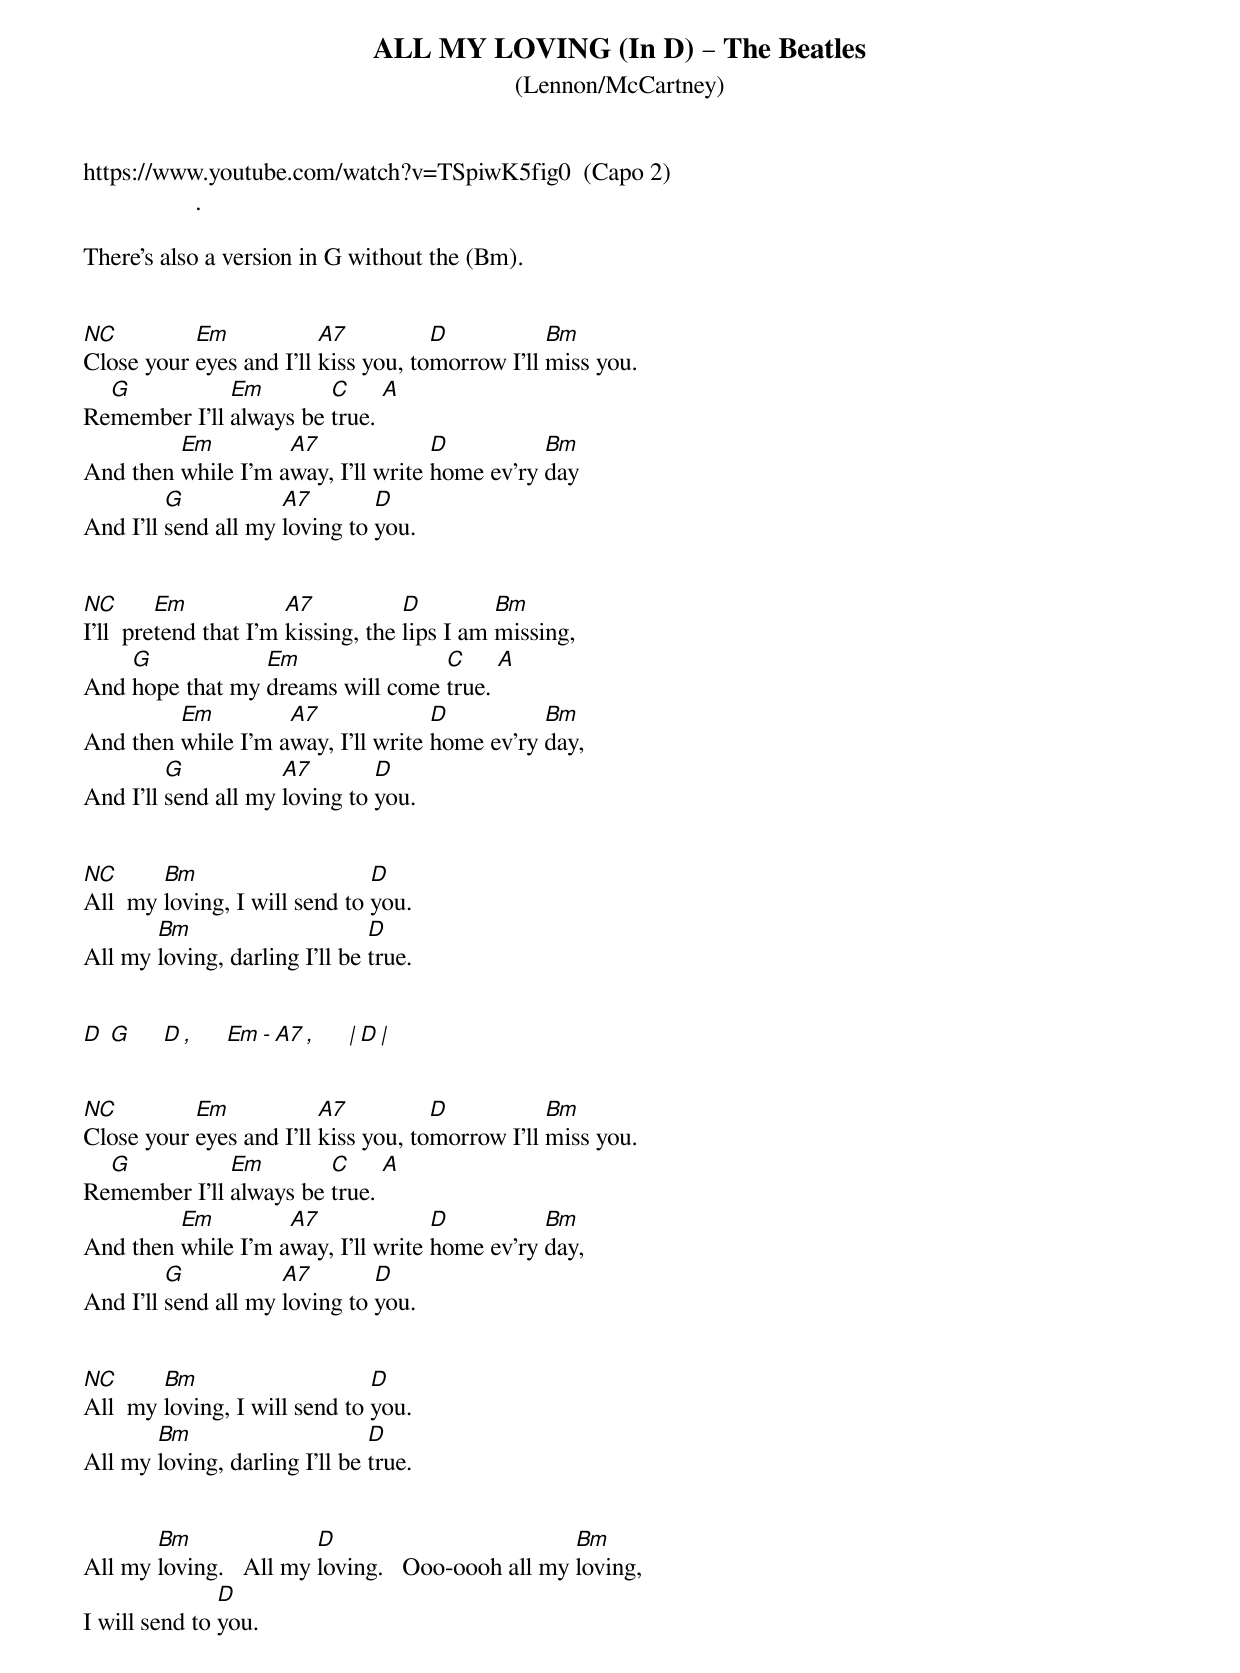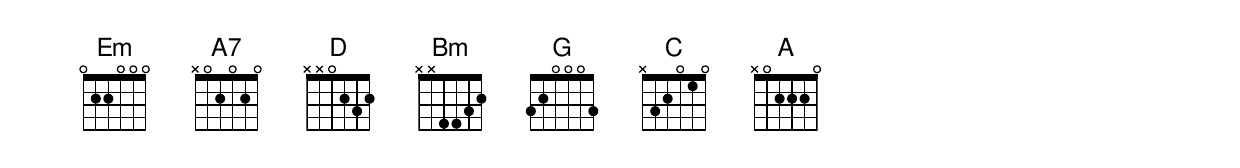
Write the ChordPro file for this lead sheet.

{define: Bm base-fret 1 frets x x 4 4 3 2}
{t: ALL MY LOVING (In D) – The Beatles}
{st: (Lennon/McCartney)}
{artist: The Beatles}
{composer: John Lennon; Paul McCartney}


https://www.youtube.com/watch?v=TSpiwK5fig0  (Capo 2)                                                                                              .

There's also a version in G without the (Bm).


[NC]Close your [Em]eyes and I'll [A7]kiss you, to[D]morrow I'll [Bm]miss you.
Re[G]member I'll [Em]always be [C]true. [A]
And then [Em]while I'm a[A7]way, I'll write [D]home ev'ry [Bm]day
And I’ll [G]send all my [A7]loving to [D]you.


[NC]I'll  pre[Em]tend that I'm [A7]kissing, the [D]lips I am [Bm]missing,
And [G]hope that my [Em]dreams will come [C]true. [A]
And then [Em]while I'm a[A7]way, I'll write [D]home ev'ry [Bm]day,
And I'll [G]send all my [A7]loving to [D]you.


[NC]All  my [Bm]loving, I will send to [D]you.
All my [Bm]loving, darling I'll be [D]true.


[D] [G]     [D][,]     [Em][-][A7][,]     [|][D][|]


[NC]Close your [Em]eyes and I'll [A7]kiss you, to[D]morrow I'll [Bm]miss you.
Re[G]member I'll [Em]always be [C]true. [A]
And then [Em]while I'm a[A7]way, I'll write [D]home ev'ry [Bm]day,
And I’ll [G]send all my [A7]loving to [D]you.


[NC]All  my [Bm]loving, I will send to [D]you.
All my [Bm]loving, darling I'll be [D]true.


All my [Bm]loving.   All my [D]loving.   Ooo-oooh all my [Bm]loving,
I will send to [D]you.
